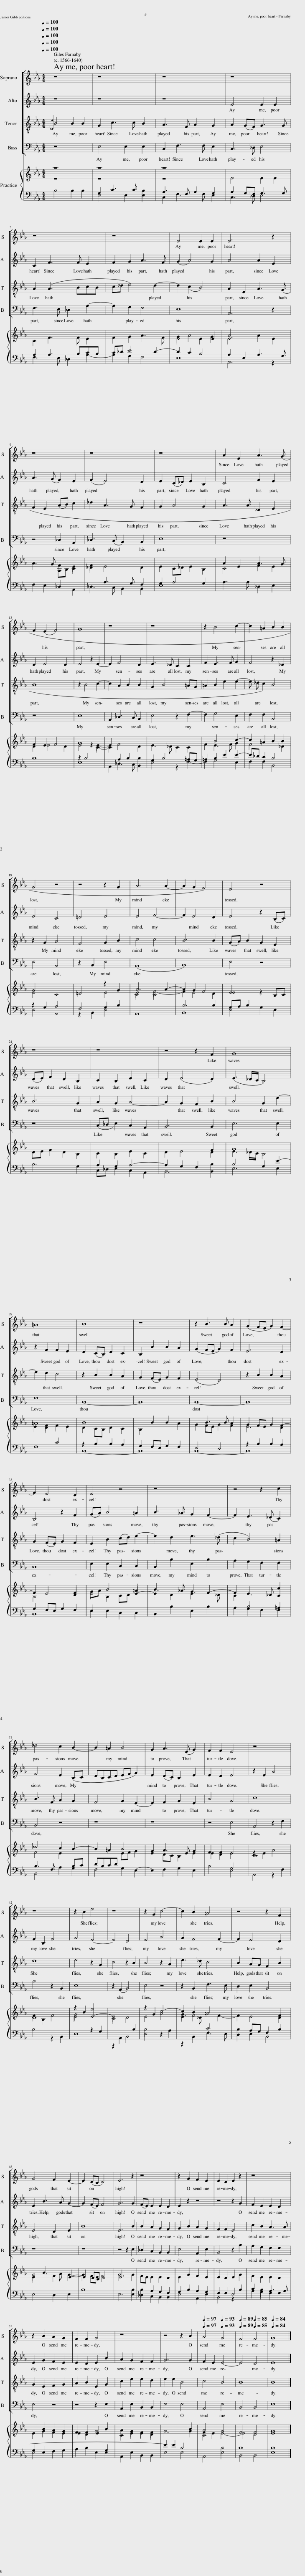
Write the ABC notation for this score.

X:1
%%score [ 1 2 3 4 ] { ( 5 6 ) | ( 7 8 ) }
L:1/8
Q:1/4=100
M:4/4
I:linebreak $
K:Eb
V:1 treble
V:2 treble
V:3 treble-8
V:4 bass
V:5 treble
V:6 treble
V:7 bass
V:8 bass
V:1
 z8 | z8 | z8 | z8 |$ z8 | %5
 z8 | E4 E2 E2 | E6 z2 |$ z8 | z8 | %10
 z8 | A2 E2 A3 (G |$ F2 (E2 F4) | G8 | z8 | %15
 z8 | z2 B4 c2- | c2 =A2 B2 B2 |$ G4 z4 | z4 z2 G2 | %20
 A6 A2- | A2 G2 F4) | E4 z4 |$ z8 | z8 | %25
 z4 z2 F2 | G8 |$ =A8 | B8 | z8 | %30
 z2 B3 B A2 | (G2 FE G2) F2- |$ F2 E4 D2 | E4 z4 | z8 | %35
 z4 z2 c2 |$ _d4 c2 B2- | B2 =A2 B4 | G2 A3 (E G2) | F2 F2 E4 | %40
 z8 |$ z8 | z2 B2 e4 | z8 | z2 G2 c4- | %45
 c2 B2 =A4 | z4 z2 F2 |$ G4 F2 E2- | E2 (DC D4) | E6 z2 | %50
 z8 | z2 G2 F2 E2 | E2 D2 E2 z2 | z8 |$ z2 B2 A2 G2 | %55
 F2 F2 G4 | z8 | z4 z2 B2 |[Q:1/4=97][Q:1/4=97] A4[Q:1/4=93][Q:1/4=93] G4 |[Q:1/4=89][Q:1/4=89] F4[Q:1/4=85][Q:1/4=85] F4 | %60
[Q:1/4=84][Q:1/4=84] G8 |] %61
V:2
 z8 | z8 | z8 | E4 E2 E2 |$ C2 F3 F E2 | %5
 F2 G2 A3 F | (G2 A4) G2 | A4 A2 E2 |$ A3 (G F2) E2 | (F2 E4) D2 | %10
 E2 (C_D) E2 B,2 | C4 F2 E2 |$ D2 E4 D2 | E4 z2 E2- | E2 F4 D2 | %15
 E3 _D C2 C2 | F2 E3 F G2 | F4 z2 _D2 |$ E4 C4 | =D4 E4 | %20
 E4 F4- | F2 E4 D2 | E4 z2 (B,C) |$ (DE) F2 D2 B,2 | C2 B,2 E2 C2 | %25
 D2 (E4 D2) | (E3 _D/C/ B,4) |$ z2 F2 F2 E2 | D2 (CB,) D2 C2 | B,2 B2 B2 A2 | %30
 (G2 FE G2) F2 | E6 D2 |$ B,4 z2 F2 | (GA) B4 =A2 | B3 _A G2 F2- | %35
 F2 E3 (_D C2) |$ F4 E2 (B,C | DB,CD EF G2) | E2 (DC) B,2 E2 | E2 D2 E4 | %40
 z2 E2 A4 |$ F2 B,2 F4 | G4 E4- | E4 D4 | E4 A4 | %45
 G2 F4 F2- | F2 E4 D2 |$ E2 B3 A G2- | G2 (FE) F4 | G6 G2 | %50
 (FE) E2 E2 D2 | E2 z2 z4 | z4 z2 G2 | F2 E2 E2 D2 |$ E2 G2 F2 E2 | %55
 E2 D2 E2 B2 | A2 G2 F2 F2 | G6 G2 | F2 E2 E4- | E4 D4 | %60
 E8 |] %61
V:3
{[_De]} B4 B2 B2 | G2 c3 c B2 | A3 F A2 G2 | A2 (GF) G3 G |$ A2 (A3 BcB | %5
 c_d e4) d2- | d2 (c2 B4) | A2 E2 A3 (G |$ F2 E2 (AB) c2 | _d2 A3 G F2 | %10
 G2 A4 G2 | A3 A _D2 E2 |$ B8 | z2 B4 c2- | c2 A2 B2 B2 | %15
 G2 B4 =AG | =A2 B2 e2 e2- | e _d c2) B4 |$ z2 G2 A4 | F4 G2 B2 | %20
 c4 c4 | B6 B2 | (GA) B2 G2 E2 |$ B6 G2 | A2 G2 A4- | %25
 A2 G2 F2 B2 | B4 G2 e2- |$ e2 d2 c4 | z2 B2 B2 A2 | G2 (FE) G2 F2 | %30
 (E4 D4) | z2 B2 B2 A2 |$ G2 (FE) G2 F2 | E2 B2 (cd) e2- | e2 d2 e3 (_d | %35
 c2 B4) =A2 |$ B3 F A2 G2 | F4 G2 E2- | E2 F2 G2 E2 | B4 G4 | %40
 c8 |$ d8 | e4 z2 G2 | c4 z2 B2 | B4 z2 A2 | %45
 e3 _d c4 | B2 AG F2 B2 |$ E4 D2 E2 | B8 | E6 B2 | %50
 B2 A2 G2 F2 | G2 B2 A2 G2 | F2 F2 E4 | c2 B2 A3 A |$ G2 E2 F2 G2 | %55
 A2 B2 E2 G2 | c2 e2 e2 d2 | e2 e2 B4 | c4 B4 | B8 | %60
 B8 |] %61
V:4
 z8 | E,4 E,2 E,2 | C,2 F,3 F, E,2 | C,3 _D, E,4 |$ F,3 E, _D,2 A,2- | %5
 A,2 G,2 F,4 | E,8 | A,,6 z2 |$ z4 _D,2 A,,2 | _D,3 (C, B,,2) B,,2 | %10
 E,8 | z8 |$ z8 | E,8 | A,,2 _D,3 C, B,,2 | %15
 E,4 z2 F,2- | F,2 G,4 E,2 | F,2 F,2 B,,4 |$ E,4 A,,4 | z2 B,,2 E,4 | %20
 (A,,8 | B,,8) | E,4 z4 |$ z8 | (C,_D, E,2) C,2 A,,2 | %25
 B,,6 B,,2 | E,6 E,2 |$ F,8 | B,,8- | B,,8 | %30
 B,,8- | B,,8 |$ B,,8 | E,2 E,2 C,2 C,2 | B,,2 B,2 E,2 B,2 | %35
 A,2 G,2 F,2 F,2 |$ B,,4 z4 | z8 | z8 | z4 E,4 | %40
 A,,4 z2 F,2 |$ B,4 z2 B,,2 | E,8 | z2 (A,,2 B,,4) | E,4 z4 | %45
 z2 B,,2 F,3 E, | D,2 E,2 B,,4 |$ z8 | z8 | z4 z2 E,2 | %50
 _D,2 C,2 B,,2 B,,2 | E,4 A,,2 E,2 | B,,4 z2 B,2 | A,2 G,2 F,2 F,2 |$ E,4 z4 | %55
 z4 z2 E,2 | A,,2 E,2 B,,2 B,,2 | E,4 E,4 | A,,4 E,4 | B,,4 B,,4 | %60
 E,8 |] %61
V:5
 z8 | z8 | z8 | x8 |$ x8 | %5
 x8 | E4 E2 E2 | E6 x2 |$ x8 | x8 | %10
 x8 | A2 E2 A3 G |$ F2 E2 F4 | G8 | x8 | %15
 x8 | x2 B4 c2- | c2 =A2 B2 B2 |$ G4 x4 | x4 z2 G2 | %20
 A6 A2- | A2 G2 F4 | E4 x4 |$ x8 | x8 | %25
 x4 x2 F2 | G8 |$ =A8 | B8 | x8 | %30
 x2 B3 B A2 | G2 FE G2 F2- |$ F2 E4 D2 | E4 x4 | x8 | %35
 x4 x2 c2 |$ _d4 c2 B2- | B2 =A2 B4 | G2 A3 E G2 | F2 F2 E4 | %40
 x8 |$ x8 | z2 B2 e4 | x8 | z2 G2 c4- | %45
 c2 B2 =A4 | x4 x2 F2 |$ G4 F2 E2- | E2 DC D4 | E6 x2 | %50
 x8 | x2 G2 F2 E2 | E2 D2 E2 x2 | x8 |$ x2 B2 A2 G2 | %55
 F2 F2 G4 | x8 | x4 x2 B2 | A4 G4 | F4 F4 | %60
 G8 |] %61
V:6
 z8 | z8 | z8 | E4 E2 E2 |$ C2 F3 F E2 | %5
 F2 G2 A3 F | G2 A4 G2 | A4 A2 E2 |$ A3 G F2 E2 | F2 E4 D2 | %10
 E2 C_D E2 B,2 | C4 F2 E2 |$ D2 E4 D2 | E4 z2 E2- | E2 F4 D2 | %15
 E3 _D C2 C2 | F2 E3 F G2 | F4 x2 _D2 |$ E4 C4 | =D4 E4 | %20
 E4 F4- | F2 E4 D2 | E4 z2 B,C |$ DE F2 D2 B,2 | C2 B,2 E2 C2 | %25
 D2 E4 D2 | E3 _D/C/ B,4 |$ x2 F2 F2 E2 | D2 CB, D2 C2 | B,2 B2 B2 A2 | %30
 G2 FE G2 F2 | E6 D2 |$ B,4 x2 F2 | GA B4 =A2 | B3 _A G2 F2- | %35
 F2 E3 _D C2 |$ F4 E2[I:staff +1] B,C | DB,CD[I:staff -1] EF G2 | E2 DC B,2 E2 | E2 D2 E4 | %40
 z2 E2 A4 |$ F2 B,2 F4 | G4 E4- | E4 D4 | E4 A4 | %45
 G2 F4 F2- | F2 E4 D2 |$ E2 B3 A G2- | G2 FE F4 | G6 G2 | %50
 FE E2 E2 D2 | E2 x2 x4 | x4 x2 G2 | F2 E2 E2 D2 |$ E2 G2 F2 E2 | %55
 E2 D2 E2 B2 | A2 G2 F2 F2 | G6 G2 | F2 E2 E4- | E4 D4 | %60
 E8 |] %61
V:7
 B,4 B,2 B,2 | G,2 C3 C B,2 | A,3 F, A,2 G,2 | A,2 G,F, G,3 G, |$ A,2 A,3 B,CB, | %5
 C_D E4 D2- | D2 C2 B,4 | A,2 E,2 A,3 G, |$ F,2 E,2[I:staff -1] A,B, C2 | _D2[I:staff +1] A,3 G, F,2 | %10
 G,2 A,4 G,2 | A,3 A, _D,2 E,2 |$ B,8 | z2 B,4[I:staff -1] C2- | C2[I:staff +1] A,2 B,2 B,2 | %15
 G,2 B,4 =A,G, | =A,2 B,2 E2 E2- | E_D C2 B,4 |$ z2 G,2 A,4 | F,4 G,2 B,2 | %20
[I:staff -1] C4 C4 |[I:staff +1] B,6 B,2 | G,A, B,2 G,2 E,2 |$ B,6 G,2 | A,2 G,2 A,4- | %25
 A,2 G,2 F,2 B,2 | B,4 G,2 E2- |$[I:staff -1] E2 D2[I:staff +1] C4 | z2 B,2 B,2 A,2 | G,2 F,E, G,2 F,2 | %30
 E,4 D,4 | z2 B,2 B,2 A,2 |$ G,2 F,E, G,2 F,2 | E,2[I:staff -1] B,2 CD E2- | E2 D2 E3 _D | %35
 C2[I:staff +1] B,4 =A,2 |$ B,3 F, A,2 G,2 | F,4 G,2 E,2- | E,2 F,2 G,2 E,2 | B,4 G,4 | %40
[I:staff -1] C8 |$ D8 | E4[I:staff +1] z2 G,2 |[I:staff -1] C4[I:staff +1] x2 B,2 | B,4 z2 A,2 | %45
[I:staff -1] E3 _D[I:staff +1] C4 | B,2 A,G, F,2 B,2 |$ E,4 D,2 E,2 | B,8 | E,6 B,2 | %50
 B,2 A,2 G,2 F,2 | G,2 B,2 A,2 G,2 | F,2 F,2 E,4 | C2 B,2 A,3 A, |$ G,2 E,2 F,2 G,2 | %55
 A,2 B,2 E,2 G,2 |[I:staff -1] C2 E2 E2 D2 |[I:staff +1] E2 E2 B,4 |[I:staff -1] C4[I:staff +1] B,4 | B,8 | %60
 B,8 |] %61
V:8
 x8 | E,4 E,2 E,2 | C,2 F,3 F, E,2 | C,3 _D, E,4 |$ F,3 E, _D,2 A,2- | %5
 A,2 G,2 F,4 | E,8 | A,,6 z2 |$ x4 _D,2 A,,2 | _D,3 C, B,,2 B,,2 | %10
 E,8 | x8 |$ x8 | E,8 | A,,2 _D,3 C, B,,2 | %15
 E,4 z2 F,2- | F,2 G,4 E,2 | F,2 F,2 B,,4 |$ E,4 A,,4 | z2 B,,2 E,4 | %20
 A,,8 | B,,8 | E,4 x4 |$ x8 | C,_D, E,2 C,2 A,,2 | %25
 B,,6 B,,2 | E,6 E,2 |$ F,8 | B,,8- | B,,8 | %30
 B,,8- | B,,8 |$ B,,8 | E,2 E,2 C,2 C,2 | B,,2 B,2 E,2 B,2 | %35
 A,2 G,2 F,2 F,2 |$ B,,4 x4 | x8 | x8 | x4 E,4 | %40
 A,,4 z2 F,2 |$ B,4 z2 B,,2 | E,8 | z2 A,,2 B,,4 | E,4 x4 | %45
 z2 B,,2 F,3 E, | D,2 E,2 B,,4 |$ x8 | x8 | x4 x2 E,2 | %50
 _D,2 C,2 B,,2 B,,2 | E,4 A,,2 E,2 | B,,4 z2 B,2 | A,2 G,2 F,2 F,2 |$ E,4 x4 | %55
 x4 x2 E,2 | A,,2 E,2 B,,2 B,,2 | E,4 E,4 | A,,4 E,4 | B,,4 B,,4 | %60
 E,8 |] %61
